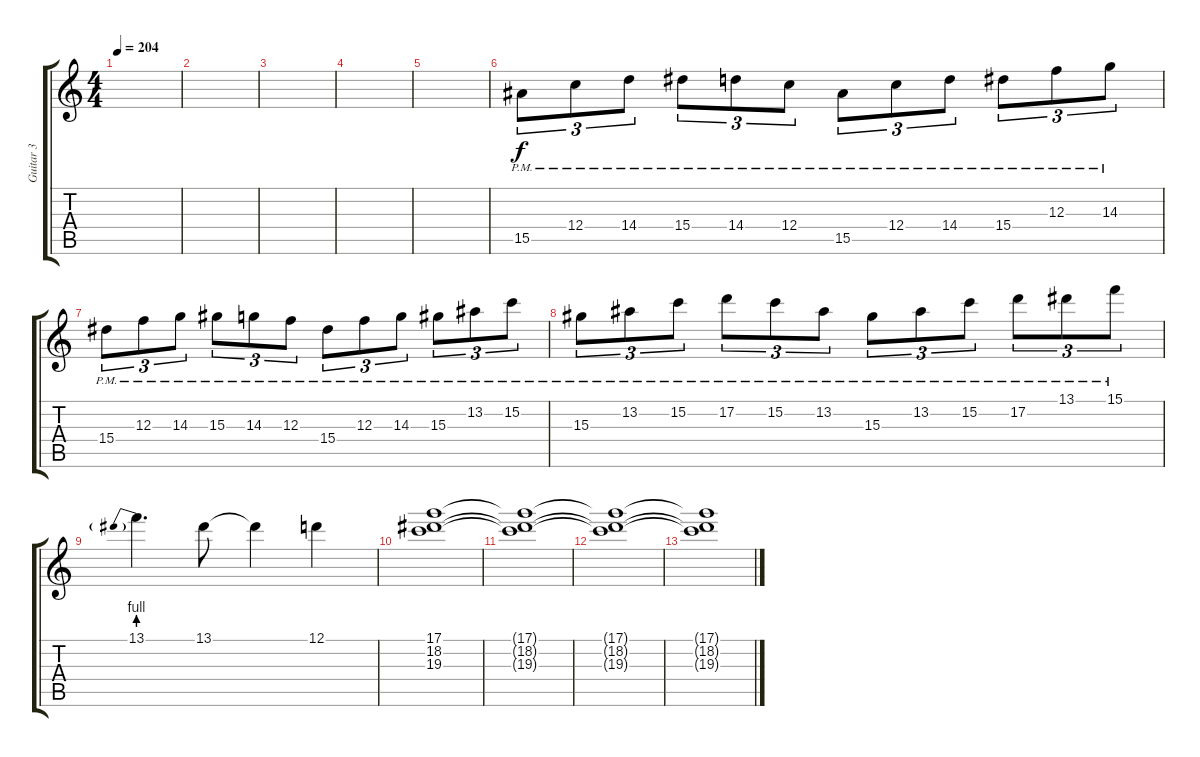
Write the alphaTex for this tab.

\track ("Guitar 3" "Guitar 3") {instrument distortionguitar}
\staff {score tabs}
\tuning (D4 A3 F3 C3 G2 C2) {hide}
\ts (4 4)
\tempo 204
\clef g2
\ks c
|
|
|
|
|
15.5{pm}.8{tu (3 2)} 12.4{pm}.8{tu (3 2)} 14.4{pm}.8{tu (3 2)} 15.4{pm}.8{tu (3 2)} 14.4{pm}.8{tu (3 2)} 12.4{pm}.8{tu (3 2)} 15.5{pm}.8{tu (3 2)} 12.4{pm}.8{tu (3 2)} 14.4{pm}.8{tu (3 2)} 15.4{pm}.8{tu (3 2)} 12.3{pm}.8{tu (3 2)} 14.3{pm}.8{tu (3 2)} |
15.4{pm}.8{tu (3 2)} 12.3{pm}.8{tu (3 2)} 14.3{pm}.8{tu (3 2)} 15.3{pm}.8{tu (3 2)} 14.3{pm}.8{tu (3 2)} 12.3{pm}.8{tu (3 2)} 15.4{pm}.8{tu (3 2)} 12.3{pm}.8{tu (3 2)} 14.3{pm}.8{tu (3 2)} 15.3{pm}.8{tu (3 2)} 13.2{pm}.8{tu (3 2)} 15.2{pm}.8{tu (3 2)} |
15.3{pm}.8{tu (3 2)} 13.2{pm}.8{tu (3 2)} 15.2{pm}.8{tu (3 2)} 17.2{pm}.8{tu (3 2)} 15.2{pm}.8{tu (3 2)} 13.2{pm}.8{tu (3 2)} 15.3{pm}.8{tu (3 2)} 13.2{pm}.8{tu (3 2)} 15.2{pm}.8{tu (3 2)} 17.2{pm}.8{tu (3 2)} 13.1{pm}.8{tu (3 2)} 15.1{pm}.8{tu (3 2)} |
13.1{be (prebend 0 4 60 4)}.4{d} 13.1.8 13.1{t}.4 12.1.4 |
(17.1 18.2 19.3).1 |
(17.1{t} 18.2{t} 19.3{t}).1 |
(17.1{t} 18.2{t} 19.3{t}).1 |
(17.1{t} 18.2{t} 19.3{t}).1
